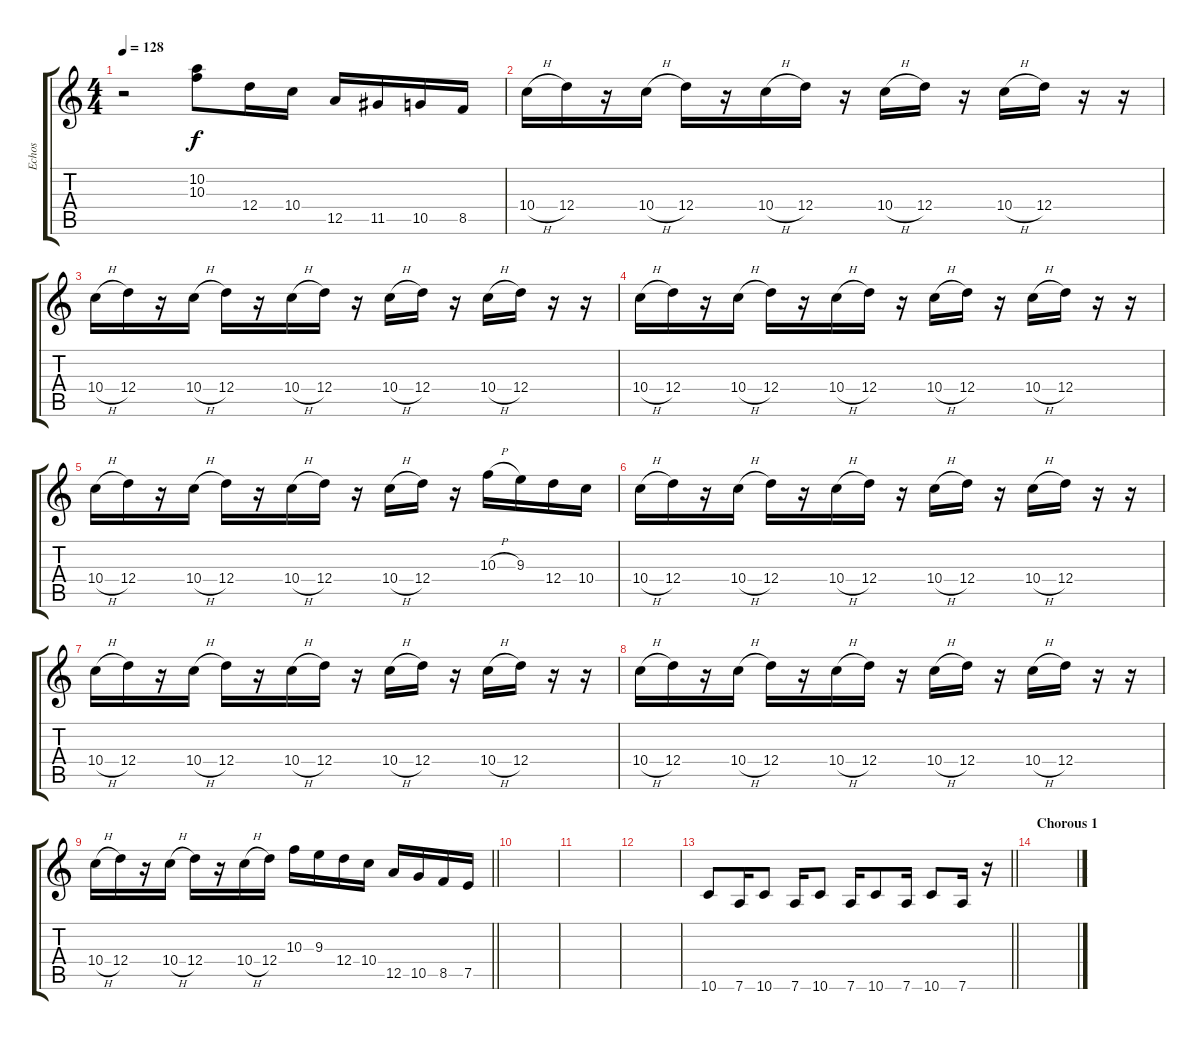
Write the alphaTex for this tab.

\track ("Echos" "Echos") {instrument distortionguitar}
\staff {score tabs}
\tuning (E4 B3 G3 D3 A2 D2) {hide}
\ts (4 4)
\tempo 128
\clef g2
\ks c
r.2{dy f} (10.2 10.3).8 12.4.16 10.4.16 12.5.16 11.5.16 10.5.16 8.5.16 |
10.4{h}.16{volume 0} 12.4.16 r.16 10.4{h}.16 12.4.16 r.16 10.4{h}.16 12.4.16 r.16 10.4{h}.16 12.4.16 r.16 10.4{h}.16 12.4.16 r.16 r.16{volume 12} |
10.4{h}.16{volume 0} 12.4.16 r.16 10.4{h}.16 12.4.16 r.16 10.4{h}.16 12.4.16 r.16 10.4{h}.16 12.4.16 r.16 10.4{h}.16 12.4.16 r.16 r.16{volume 12} |
10.4{h}.16{volume 0} 12.4.16 r.16 10.4{h}.16 12.4.16 r.16 10.4{h}.16 12.4.16 r.16 10.4{h}.16 12.4.16 r.16 10.4{h}.16 12.4.16 r.16 r.16{volume 12} |
10.4{h}.16{volume 4} 12.4.16 r.16 10.4{h}.16 12.4.16 r.16 10.4{h}.16 12.4.16 r.16 10.4{h}.16 12.4.16 r.16 10.3{h}.16{volume 12} 9.3.16 12.4.16 10.4.16 |
10.4{h}.16{volume 0} 12.4.16 r.16 10.4{h}.16 12.4.16 r.16 10.4{h}.16 12.4.16 r.16 10.4{h}.16 12.4.16 r.16 10.4{h}.16 12.4.16 r.16 r.16{volume 12} |
10.4{h}.16{volume 0} 12.4.16 r.16 10.4{h}.16 12.4.16 r.16 10.4{h}.16 12.4.16 r.16 10.4{h}.16 12.4.16 r.16 10.4{h}.16 12.4.16 r.16 r.16{volume 12} |
10.4{h}.16{volume 0} 12.4.16 r.16 10.4{h}.16 12.4.16 r.16 10.4{h}.16 12.4.16 r.16 10.4{h}.16 12.4.16 r.16 10.4{h}.16 12.4.16 r.16 r.16{volume 12} |
\barLineRight lightlight
10.4{h}.16{volume 6} 12.4.16 r.16 10.4{h}.16 12.4.16 r.16 10.4{h}.16 12.4.16 10.3.16{volume 12} 9.3.16 12.4.16 10.4.16 12.5.16 10.5.16 8.5.16 7.5.16 |
\section ("" "")
|
|
|
\barLineRight lightlight
10.6.8{volume 0} 7.6.16 10.6.8 7.6.16 10.6.8 7.6.16 10.6.8 7.6.16 10.6.8 7.6.16 r.16 |
\section ("" "Chorous 1")
